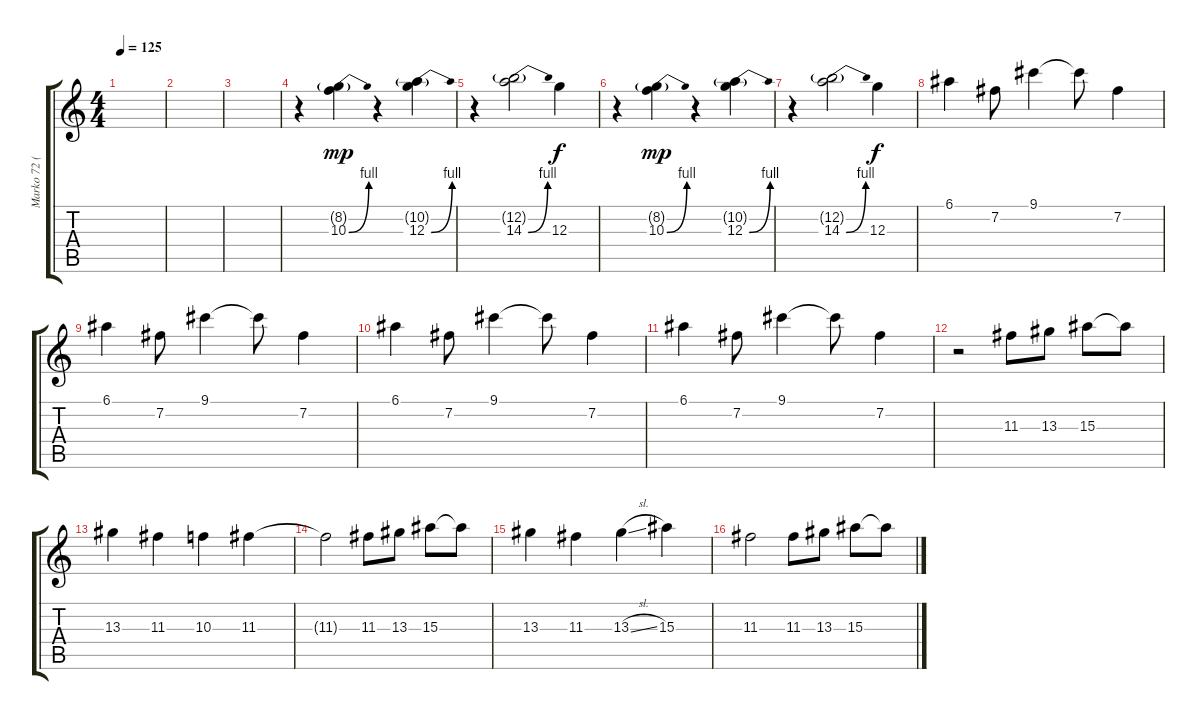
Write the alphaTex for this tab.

\track ("Marko 72 (guitare)" "Marko 72 (") {instrument distortionguitar}
\staff {score tabs}
\tuning (E4 B3 G3 D3 A2 E2) {hide}
\ts (4 4)
\tempo 125
\clef g2
\ks c
|
|
|
r.4{instrument distortionguitar} (8.2{g} 10.3{be (bend 0 0 60 4)}).4{dy mp} r.4 (10.2{g} 12.3{be (bend 0 0 60 4)}).4 |
r.4 (12.2{g} 14.3{be (bend 0 0 60 4)}).2 12.3.4{dy f} |
r.4 (8.2{g} 10.3{be (bend 0 0 60 4)}).4{dy mp} r.4 (10.2{g} 12.3{be (bend 0 0 60 4)}).4 |
r.4 (12.2{g} 14.3{be (bend 0 0 60 4)}).2 12.3.4{dy f} |
6.1.4 7.2.8 9.1.4 9.1{t}.8 7.2.4 |
6.1.4 7.2.8 9.1.4 9.1{t}.8 7.2.4 |
6.1.4 7.2.8 9.1.4 9.1{t}.8 7.2.4 |
6.1.4 7.2.8 9.1.4 9.1{t}.8 7.2.4 |
r.2 11.3.8 13.3.8 15.3.8 15.3{t}.8 |
13.3.4 11.3.4 10.3.4 11.3.4 |
11.3{t}.2 11.3.8 13.3.8 15.3.8 15.3{t}.8 |
13.3.4 11.3.4 13.3{sl}.4 15.3.4 |
11.3.2 11.3.8 13.3.8 15.3.8 15.3{t}.8
